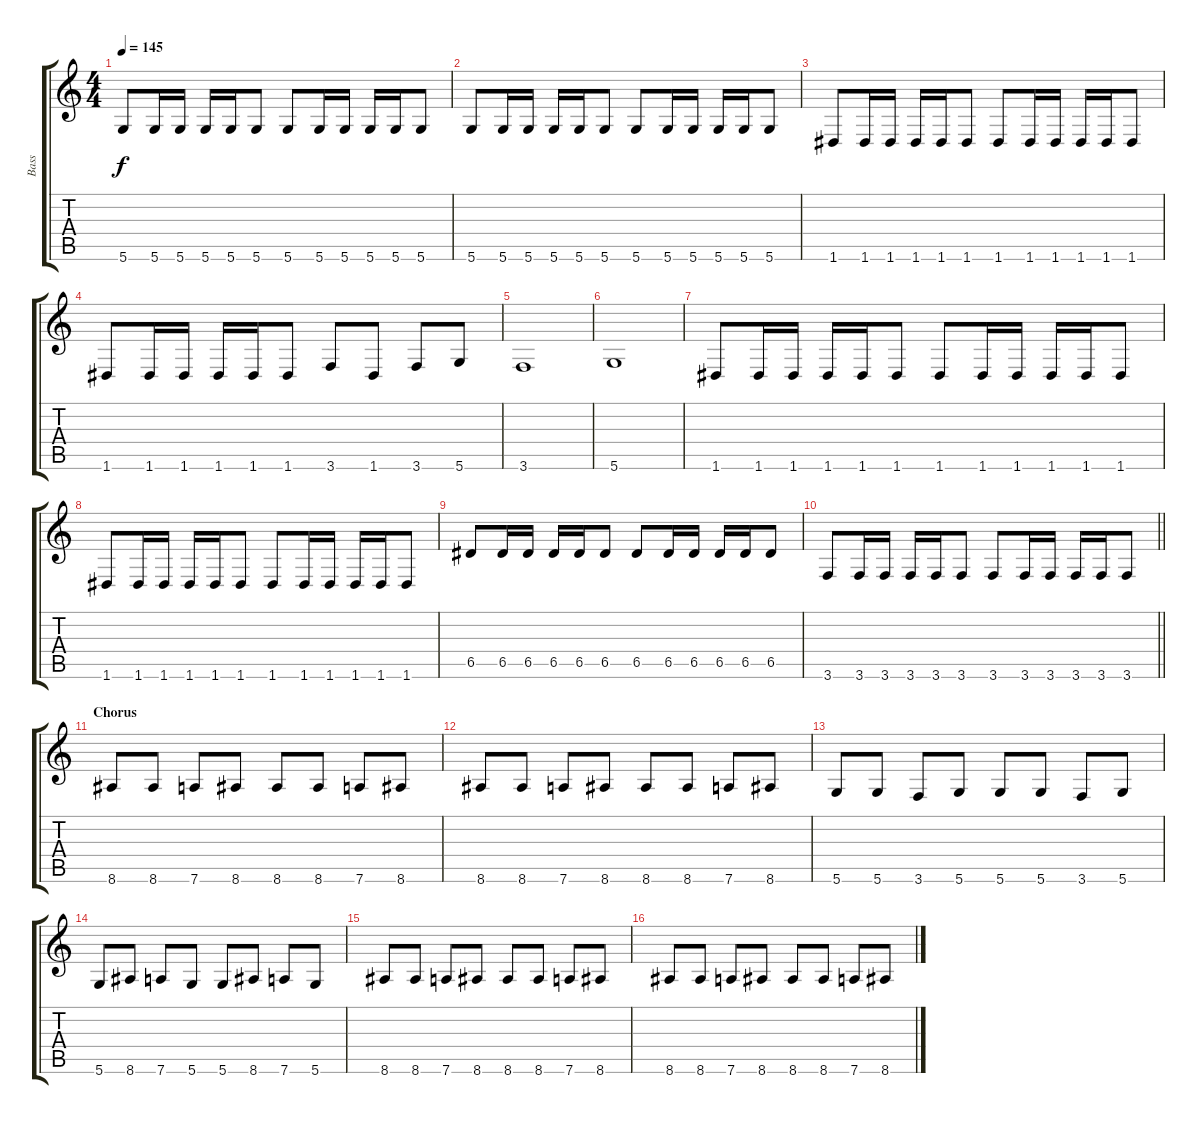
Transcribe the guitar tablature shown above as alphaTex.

\track ("Bass" "Bass") {instrument electricbassfinger}
\staff {score tabs}
\tuning (E4 B3 G3 D3 A2 D2) {hide}
\ts (4 4)
\tempo 145
\clef g2
\ks c
5.6.8{dy f} 5.6.16 5.6.16 5.6.16 5.6.16 5.6.8 5.6.8 5.6.16 5.6.16 5.6.16 5.6.16 5.6.8 |
5.6.8 5.6.16 5.6.16 5.6.16 5.6.16 5.6.8 5.6.8 5.6.16 5.6.16 5.6.16 5.6.16 5.6.8 |
1.6.8 1.6.16 1.6.16 1.6.16 1.6.16 1.6.8 1.6.8 1.6.16 1.6.16 1.6.16 1.6.16 1.6.8 |
1.6.8 1.6.16 1.6.16 1.6.16 1.6.16 1.6.8 3.6.8 1.6.8 3.6.8 5.6.8 |
3.6.1 |
5.6.1 |
1.6.8 1.6.16 1.6.16 1.6.16 1.6.16 1.6.8 1.6.8 1.6.16 1.6.16 1.6.16 1.6.16 1.6.8 |
1.6.8 1.6.16 1.6.16 1.6.16 1.6.16 1.6.8 1.6.8 1.6.16 1.6.16 1.6.16 1.6.16 1.6.8 |
6.5.8 6.5.16 6.5.16 6.5.16 6.5.16 6.5.8 6.5.8 6.5.16 6.5.16 6.5.16 6.5.16 6.5.8 |
\barLineRight lightlight
3.6.8 3.6.16 3.6.16 3.6.16 3.6.16 3.6.8 3.6.8 3.6.16 3.6.16 3.6.16 3.6.16 3.6.8 |
\section ("" "Chorus")
8.6.8 8.6.8 7.6.8 8.6.8 8.6.8 8.6.8 7.6.8 8.6.8 |
8.6.8 8.6.8 7.6.8 8.6.8 8.6.8 8.6.8 7.6.8 8.6.8 |
5.6.8 5.6.8 3.6.8 5.6.8 5.6.8 5.6.8 3.6.8 5.6.8 |
5.6.8 8.6.8 7.6.8 5.6.8 5.6.8 8.6.8 7.6.8 5.6.8 |
8.6.8 8.6.8 7.6.8 8.6.8 8.6.8 8.6.8 7.6.8 8.6.8 |
8.6.8 8.6.8 7.6.8 8.6.8 8.6.8 8.6.8 7.6.8 8.6.8
